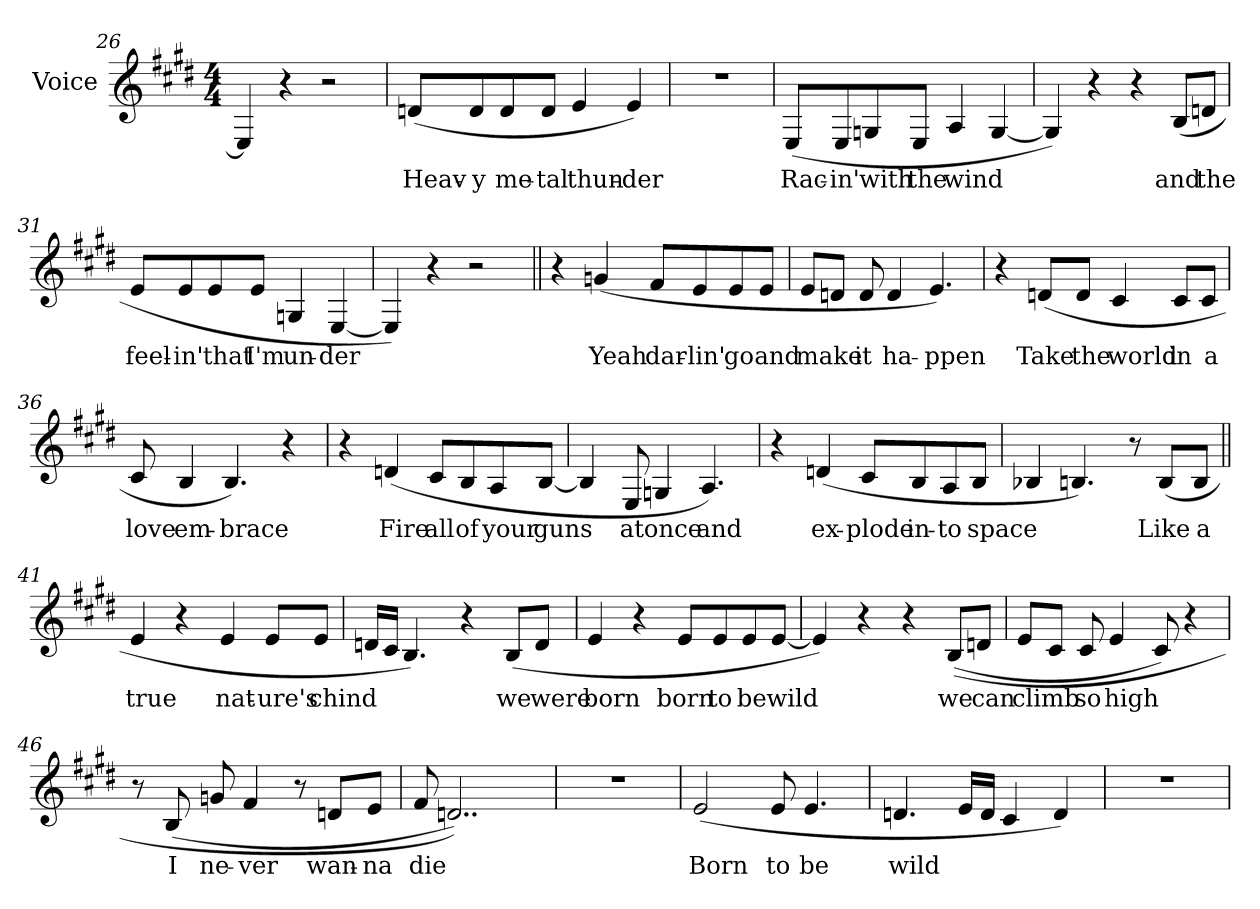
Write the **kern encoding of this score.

**kern	**text
*part1	*part1
*staff1	*staff1
*I"Voice	*
*I'Voice	*
*clefG2	*
*k[f#c#g#d#]	*
*E:	*
*M4/4	*
=26	=26
4Ei/]	.
4r	.
2r	.
=27	=27
!	!LO:LY:b:color=#000000
(8dni/L	Heav-
!	!LO:LY:b:color=#000000
8di/	-y
!	!LO:LY:b:color=#000000
8di/	me-
!	!LO:LY:b:color=#000000
8di/J	-tal
!	!LO:LY:b:color=#000000
4ei/	thun-
!	!LO:LY:b:color=#000000
4ei/)	-der
=28	=28
1r	.
!!LO:LB:g=z
=29	=29
!	!LO:LY:b:color=#000000
(8Ei/L	Rac-
!	!LO:LY:b:color=#000000
8Ei/	-in'
!	!LO:LY:b:color=#000000
8Gni/	with
!	!LO:LY:b:color=#000000
8Ei/J	the
!	!LO:LY:b:color=#000000
4Ai/	wind
[4Gi/	.
=30	=30
4Gi/])	.
4r	.
4r	.
!	!LO:LY:b:color=#000000
(8Bi/L	and
!	!LO:LY:b:color=#000000
8dni/J	the
=31	=31
!	!LO:LY:b:color=#000000
8ei/L	feel-
!	!LO:LY:b:color=#000000
8ei/	-in'
!	!LO:LY:b:color=#000000
8ei/	that
!	!LO:LY:b:color=#000000
8ei/J	I'm
!	!LO:LY:b:color=#000000
4Gni/	un-
!	!LO:LY:b:color=#000000
[4Ei/	-der
=32	=32
4Ei/])	.
4r	.
2r	.
!!LO:LB:g=z
=33||	=33||
4r	.
!	!LO:LY:b:color=#000000
(4gni/	Yeah
!	!LO:LY:b:color=#000000
8f#i/L	dar-
!	!LO:LY:b:color=#000000
8ei/	-lin'
!	!LO:LY:b:color=#000000
8ei/	go
!	!LO:LY:b:color=#000000
8ei/J	and
=34	=34
!	!LO:LY:b:color=#000000
8ei/L	make
8dni/J	.
!	!LO:LY:b:color=#000000
8di/	it
!	!LO:LY:b:color=#000000
4di/	ha-
!	!LO:LY:b:color=#000000
4.ei/)	-ppen
=35	=35
4r	.
!	!LO:LY:b:color=#000000
(8dni/L	Take
!	!LO:LY:b:color=#000000
8di/J	the
!	!LO:LY:b:color=#000000
4c#i/	world
!	!LO:LY:b:color=#000000
8c#i/L	in
!	!LO:LY:b:color=#000000
8c#i/J	a
=36	=36
!	!LO:LY:b:color=#000000
8c#i/	love
!	!LO:LY:b:color=#000000
4Bi/	em-
!	!LO:LY:b:color=#000000
4.Bi/)	-brace
4r	.
!!LO:LB:g=z
=37	=37
4r	.
!	!LO:LY:b:color=#000000
(4dni/	Fire
!	!LO:LY:b:color=#000000
8c#i/L	all
!	!LO:LY:b:color=#000000
8Bi/	of
!	!LO:LY:b:color=#000000
8Ai/	your
!	!LO:LY:b:color=#000000
[8Bi/J	guns
=38	=38
4Bi/]	.
!	!LO:LY:b:color=#000000
8Ei/	at
!	!LO:LY:b:color=#000000
4Gni/	once
!	!LO:LY:b:color=#000000
4.Ai/)	and
=39	=39
4r	.
!	!LO:LY:b:color=#000000
(4dni/	ex-
!	!LO:LY:b:color=#000000
8c#i/L	-plode
!	!LO:LY:b:color=#000000
8Bi/	in-
!	!LO:LY:b:color=#000000
8Ai/	-to
!	!LO:LY:b:color=#000000
8Bi/J	space
=40	=40
4B-Xi/	.
4.Bni/)	.
8r	.
!	!LO:LY:b:color=#000000
(8Bi/L	Like
!	!LO:LY:b:color=#000000
8Bi/J	a
!!LO:PB:g=z
=41||	=41||
!	!LO:LY:b:color=#000000
4ei/	true
4r	.
!	!LO:LY:b:color=#000000
4ei/	nat-
!	!LO:LY:b:color=#000000
8ei/L	-ure's
!	!LO:LY:b:color=#000000
8ei/J	chind
=42	=42
16dni/LL	.
16c#i/JJ	.
4.Bi/)	.
4r	.
!	!LO:LY:b:color=#000000
(8Bi/L	we
!	!LO:LY:b:color=#000000
8di/J	were
=43	=43
!	!LO:LY:b:color=#000000
4ei/	born
4r	.
!	!LO:LY:b:color=#000000
8ei/L	born
!	!LO:LY:b:color=#000000
8ei/	to
!	!LO:LY:b:color=#000000
8ei/	be
!	!LO:LY:b:color=#000000
[8ei/J	wild
=44	=44
4ei/])	.
4r	.
4r	.
!	!LO:LY:b:color=#000000
((8Bi/L	we
!	!LO:LY:b:color=#000000
8dni/J	can
!!LO:LB:g=z
=45	=45
!	!LO:LY:b:color=#000000
8ei/L	climb
8c#i/J	.
!	!LO:LY:b:color=#000000
8c#i/	so
!	!LO:LY:b:color=#000000
4ei/	high
8c#i/)	.
4r	.
=46	=46
8r	.
!	!LO:LY:b:color=#000000
(8Bi/	I
!	!LO:LY:b:color=#000000
8gni/	ne-
!	!LO:LY:b:color=#000000
4f#i/	-ver
8r	.
!	!LO:LY:b:color=#000000
8dni/L	wan-
!	!LO:LY:b:color=#000000
8ei/J	-na
=47	=47
!	!LO:LY:b:color=#000000
8f#i/	die
2..dni/))	.
=48	=48
1r	.
=49	=49
!	!LO:LY:b:color=#000000
(2ei/	Born
!	!LO:LY:b:color=#000000
8ei/	to
!	!LO:LY:b:color=#000000
4.ei/	be
!!LO:LB:g=z
=50	=50
!	!LO:LY:b:color=#000000
4.dni/	wild
16ei/LL	.
16di/JJ	.
4c#i/	.
4di/)	.
=51	=51
1r	.
=	=
*-	*-
